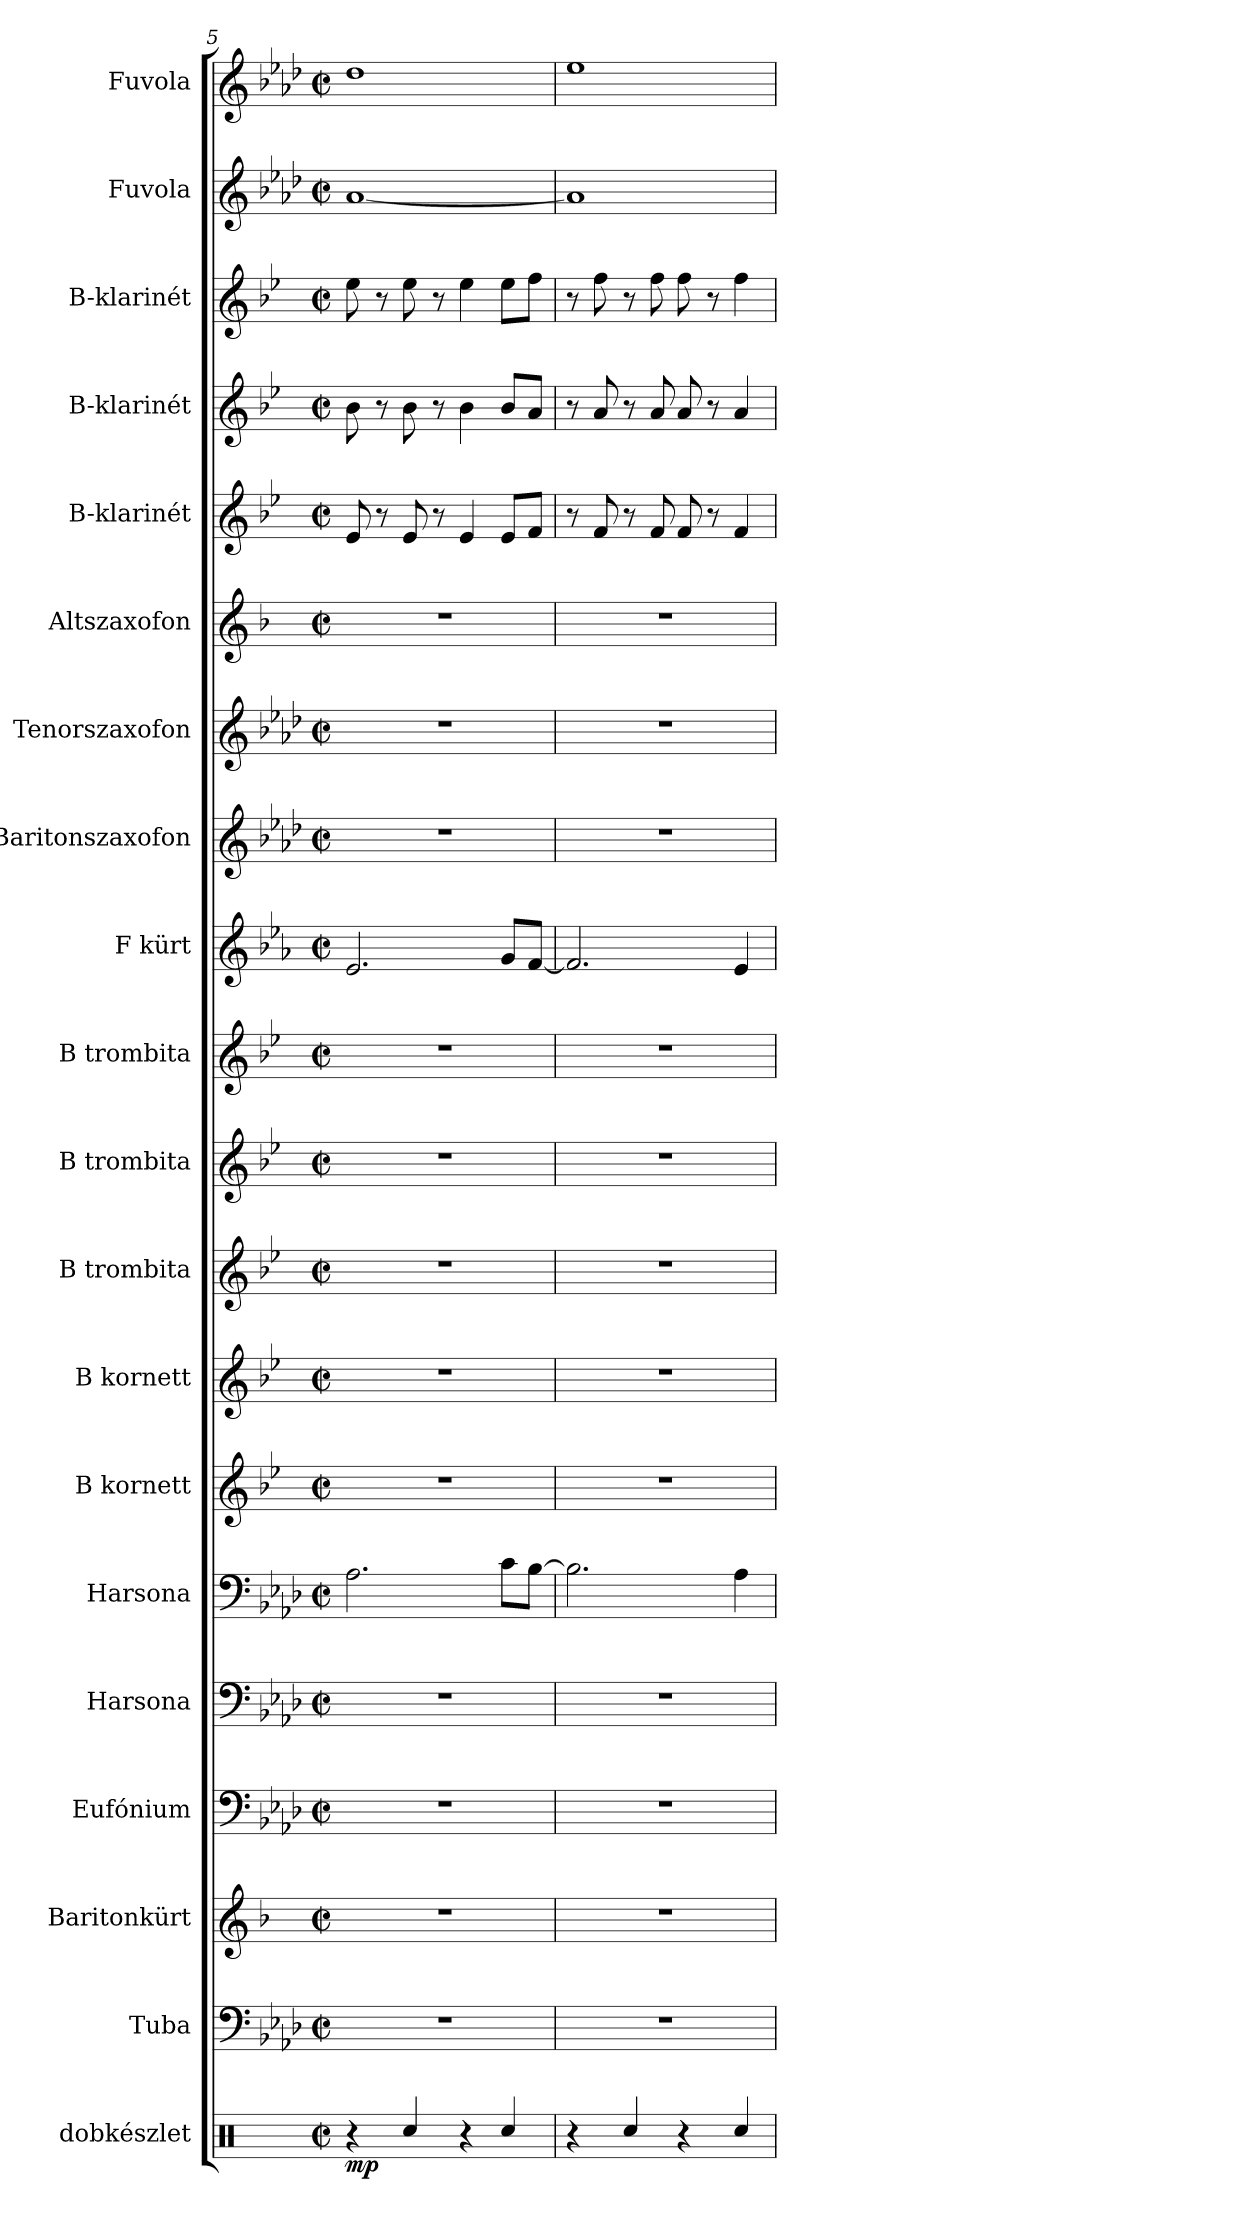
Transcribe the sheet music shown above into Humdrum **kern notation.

**kern	**dynam	**kern	**kern	**kern	**kern	**kern	**kern	**kern	**kern	**kern	**kern	**kern	**kern	**kern	**kern	**kern	**kern	**kern	**kern	**kern
*part20	*part20	*part19	*part18	*part17	*part16	*part15	*part14	*part13	*part12	*part11	*part10	*part9	*part8	*part7	*part6	*part5	*part4	*part3	*part2	*part1
*staff20	*staff20	*staff19	*staff18	*staff17	*staff16	*staff15	*staff14	*staff13	*staff12	*staff11	*staff10	*staff9	*staff8	*staff7	*staff6	*staff5	*staff4	*staff3	*staff2	*staff1
*I"dobkészlet	*	*I"Tuba	*I"Baritonkürt	*I"Eufónium	*I"Harsona	*I"Harsona	*I"B kornett	*I"B kornett	*I"B trombita	*I"B trombita	*I"B trombita	*I"F kürt	*I"Baritonszaxofon	*I"Tenorszaxofon	*I"Altszaxofon	*I"B-klarinét	*I"B-klarinét	*I"B-klarinét	*I"Fuvola	*I"Fuvola
*	*	*I'Tuba	*I'Baritonkürt	*	*	*	*I'B knt.	*I'B knt.	*I'B tb.	*I'B tb.	*I'B tb.	*I'F kt.	*I'Bar.szax.	*I'T.szax.	*I'A.szax.	*I'B kl.	*I'B kl.	*I'B kl.	*I'Fuv.	*I'Fuv.
*clefX	*	*clefF4	*clefG2	*clefF4	*clefF4	*clefF4	*clefG2	*clefG2	*clefG2	*clefG2	*clefG2	*clefG2	*clefG2	*clefG2	*clefG2	*clefG2	*clefG2	*clefG2	*clefG2	*clefG2
*	*	*	*ITrd5c9	*	*	*	*ITrd1c2	*ITrd1c2	*ITrd1c2	*ITrd1c2	*ITrd1c2	*ITrd4c7	*ITrd12c21	*ITrd8c14	*ITrd5c9	*ITrd1c2	*ITrd1c2	*ITrd1c2	*	*
*k[]	*	*k[b-e-a-d-]	*k[b-e-a-d-]	*k[b-e-a-d-]	*k[b-e-a-d-]	*k[b-e-a-d-]	*k[b-e-a-d-]	*k[b-e-a-d-]	*k[b-e-a-d-]	*k[b-e-a-d-]	*k[b-e-a-d-]	*k[b-e-a-d-]	*k[b-e-a-d-]	*k[b-e-a-d-]	*k[b-e-a-d-]	*k[b-e-a-d-]	*k[b-e-a-d-]	*k[b-e-a-d-]	*k[b-e-a-d-]	*k[b-e-a-d-]
*M2/2	*	*M2/2	*M2/2	*M2/2	*M2/2	*M2/2	*M2/2	*M2/2	*M2/2	*M2/2	*M2/2	*M2/2	*M2/2	*M2/2	*M2/2	*M2/2	*M2/2	*M2/2	*M2/2	*M2/2
*met(c|)	*	*met(c|)	*met(c|)	*met(c|)	*met(c|)	*met(c|)	*met(c|)	*met(c|)	*met(c|)	*met(c|)	*met(c|)	*met(c|)	*met(c|)	*met(c|)	*met(c|)	*met(c|)	*met(c|)	*met(c|)	*met(c|)	*met(c|)
=5	=5	=5	=5	=5	=5	=5	=5	=5	=5	=5	=5	=5	=5	=5	=5	=5	=5	=5	=5	=5
!	!LO:DY:b	!	!	!	!	!	!	!	!	!	!	!	!	!	!	!	!	!	!	!
4r	mp	1r	1r	1r	1r	2.A-\	1r	1r	1r	1r	1r	2.A-/	1r	1r	1r	8d-/	8a-\	8dd-\	[1a-	1dd-
.	.	.	.	.	.	.	.	.	.	.	.	.	.	.	.	8r	8r	8r	.	.
4Rcc/	.	.	.	.	.	.	.	.	.	.	.	.	.	.	.	8d-/	8a-\	8dd-\	.	.
.	.	.	.	.	.	.	.	.	.	.	.	.	.	.	.	8r	8r	8r	.	.
4r	.	.	.	.	.	.	.	.	.	.	.	.	.	.	.	4d-/	4a-\	4dd-\	.	.
4Rcc/	.	.	.	.	.	8c\L	.	.	.	.	.	8c/L	.	.	.	8d-/L	8a-/L	8dd-\L	.	.
.	.	.	.	.	.	[8B-\J	.	.	.	.	.	[8B-/J	.	.	.	8e-/J	8g/J	8ee-\J	.	.
=6	=6	=6	=6	=6	=6	=6	=6	=6	=6	=6	=6	=6	=6	=6	=6	=6	=6	=6	=6	=6
4r	.	1r	1r	1r	1r	2.B-\]	1r	1r	1r	1r	1r	2.B-/]	1r	1r	1r	8r	8r	8r	1a-]	1ee-
.	.	.	.	.	.	.	.	.	.	.	.	.	.	.	.	8e-/	8g/	8ee-\	.	.
4Rcc/	.	.	.	.	.	.	.	.	.	.	.	.	.	.	.	8r	8r	8r	.	.
.	.	.	.	.	.	.	.	.	.	.	.	.	.	.	.	8e-/	8g/	8ee-\	.	.
4r	.	.	.	.	.	.	.	.	.	.	.	.	.	.	.	8e-/	8g/	8ee-\	.	.
.	.	.	.	.	.	.	.	.	.	.	.	.	.	.	.	8r	8r	8r	.	.
4Rcc/	.	.	.	.	.	4A-\	.	.	.	.	.	4A-/	.	.	.	4e-/	4g/	4ee-\	.	.
=	=	=	=	=	=	=	=	=	=	=	=	=	=	=	=	=	=	=	=	=
*-	*-	*-	*-	*-	*-	*-	*-	*-	*-	*-	*-	*-	*-	*-	*-	*-	*-	*-	*-	*-
